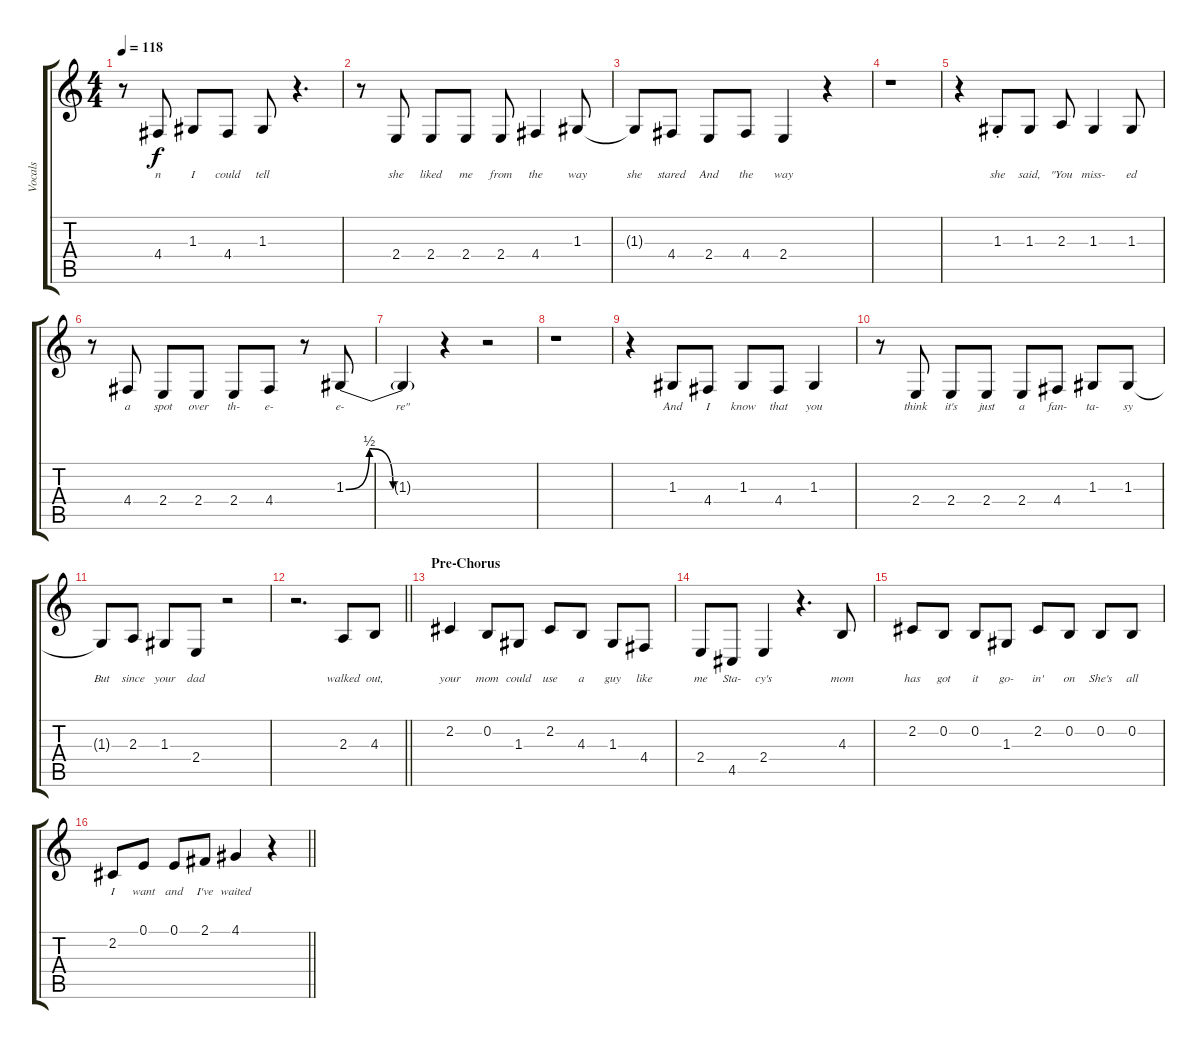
\track ("Vocals" "Vocals") {instrument tenorsax}
\staff {score tabs}
\tuning (E4 B3 G3 D3 A2 E2) {hide}
\ts (4 4)
\tempo 118
\clef g2
\ks c
r.8{dy f} 4.4.8{lyrics (0 "n") lyrics (1 "") lyrics (2 "") lyrics (3 "") lyrics (4 "")} 1.3.8{lyrics (0 "I") lyrics (1 "") lyrics (2 "") lyrics (3 "") lyrics (4 "")} 4.4.8{lyrics (0 "could") lyrics (1 "") lyrics (2 "") lyrics (3 "") lyrics (4 "")} 1.3.8{lyrics (0 "tell") lyrics (1 "") lyrics (2 "") lyrics (3 "") lyrics (4 "")} r.4{d} |
r.8 2.4.8{lyrics (0 "she") lyrics (1 "") lyrics (2 "") lyrics (3 "") lyrics (4 "")} 2.4.8{lyrics (0 "liked") lyrics (1 "") lyrics (2 "") lyrics (3 "") lyrics (4 "")} 2.4.8{lyrics (0 "me") lyrics (1 "") lyrics (2 "") lyrics (3 "") lyrics (4 "")} 2.4.8{lyrics (0 "from") lyrics (1 "") lyrics (2 "") lyrics (3 "") lyrics (4 "")} 4.4.4{lyrics (0 "the") lyrics (1 "") lyrics (2 "") lyrics (3 "") lyrics (4 "")} 1.3.8{lyrics (0 "way") lyrics (1 "") lyrics (2 "") lyrics (3 "") lyrics (4 "")} |
1.3{t}.8{lyrics (0 "she") lyrics (1 "") lyrics (2 "") lyrics (3 "") lyrics (4 "")} 4.4.8{lyrics (0 "stared") lyrics (1 "") lyrics (2 "") lyrics (3 "") lyrics (4 "")} 2.4.8{lyrics (0 "And") lyrics (1 "") lyrics (2 "") lyrics (3 "") lyrics (4 "")} 4.4.8{lyrics (0 "the") lyrics (1 "") lyrics (2 "") lyrics (3 "") lyrics (4 "")} 2.4.4{lyrics (0 "way") lyrics (1 "") lyrics (2 "") lyrics (3 "") lyrics (4 "")} r.4 |
r.1 |
r.4 1.3{st}.8{lyrics (0 "she") lyrics (1 "") lyrics (2 "") lyrics (3 "") lyrics (4 "")} 1.3.8{lyrics (0 "said,") lyrics (1 "") lyrics (2 "") lyrics (3 "") lyrics (4 "")} 2.3.8{lyrics (0 "\"You") lyrics (1 "") lyrics (2 "") lyrics (3 "") lyrics (4 "")} 1.3.4{lyrics (0 "miss-") lyrics (1 "") lyrics (2 "") lyrics (3 "") lyrics (4 "")} 1.3.8{lyrics (0 "ed") lyrics (1 "") lyrics (2 "") lyrics (3 "") lyrics (4 "")} |
r.8 4.4.8{lyrics (0 "a") lyrics (1 "") lyrics (2 "") lyrics (3 "") lyrics (4 "")} 2.4.8{lyrics (0 "spot") lyrics (1 "") lyrics (2 "") lyrics (3 "") lyrics (4 "")} 2.4.8{lyrics (0 "over") lyrics (1 "") lyrics (2 "") lyrics (3 "") lyrics (4 "")} 2.4.8{lyrics (0 "th-") lyrics (1 "") lyrics (2 "") lyrics (3 "") lyrics (4 "")} 4.4.8{lyrics (0 "e-") lyrics (1 "") lyrics (2 "") lyrics (3 "") lyrics (4 "")} r.8 1.3{be (custom 0 0 15 2 30 0 45 0 60 0)}.8{lyrics (0 "e-") lyrics (1 "") lyrics (2 "") lyrics (3 "") lyrics (4 "")} |
1.3{t}.4{lyrics (0 "re\"") lyrics (1 "") lyrics (2 "") lyrics (3 "") lyrics (4 "")} r.4 r.2 |
r.1 |
r.4 1.3.8{lyrics (0 "And") lyrics (1 "") lyrics (2 "") lyrics (3 "") lyrics (4 "")} 4.4.8{lyrics (0 "I") lyrics (1 "") lyrics (2 "") lyrics (3 "") lyrics (4 "")} 1.3.8{lyrics (0 "know") lyrics (1 "") lyrics (2 "") lyrics (3 "") lyrics (4 "")} 4.4.8{lyrics (0 "that") lyrics (1 "") lyrics (2 "") lyrics (3 "") lyrics (4 "")} 1.3.4{lyrics (0 "you") lyrics (1 "") lyrics (2 "") lyrics (3 "") lyrics (4 "")} |
r.8 2.4.8{lyrics (0 "think") lyrics (1 "") lyrics (2 "") lyrics (3 "") lyrics (4 "")} 2.4.8{lyrics (0 "it's") lyrics (1 "") lyrics (2 "") lyrics (3 "") lyrics (4 "")} 2.4.8{lyrics (0 "just") lyrics (1 "") lyrics (2 "") lyrics (3 "") lyrics (4 "")} 2.4.8{lyrics (0 "a") lyrics (1 "") lyrics (2 "") lyrics (3 "") lyrics (4 "")} 4.4.8{lyrics (0 "fan-") lyrics (1 "") lyrics (2 "") lyrics (3 "") lyrics (4 "")} 1.3.8{lyrics (0 "ta-") lyrics (1 "") lyrics (2 "") lyrics (3 "") lyrics (4 "")} 1.3.8{lyrics (0 "sy") lyrics (1 "") lyrics (2 "") lyrics (3 "") lyrics (4 "")} |
1.3{t}.8{lyrics (0 "But") lyrics (1 "") lyrics (2 "") lyrics (3 "") lyrics (4 "")} 2.3.8{lyrics (0 "since") lyrics (1 "") lyrics (2 "") lyrics (3 "") lyrics (4 "")} 1.3.8{lyrics (0 "your") lyrics (1 "") lyrics (2 "") lyrics (3 "") lyrics (4 "")} 2.4.8{lyrics (0 "dad") lyrics (1 "") lyrics (2 "") lyrics (3 "") lyrics (4 "")} r.2 |
\barLineRight lightlight
r.2{d} 2.3.8{lyrics (0 "walked") lyrics (1 "") lyrics (2 "") lyrics (3 "") lyrics (4 "")} 4.3.8{lyrics (0 "out,") lyrics (1 "") lyrics (2 "") lyrics (3 "") lyrics (4 "")} |
\section ("" "Pre-Chorus")
2.2.4{lyrics (0 "your") lyrics (1 "") lyrics (2 "") lyrics (3 "") lyrics (4 "")} 0.2.8{lyrics (0 "mom") lyrics (1 "") lyrics (2 "") lyrics (3 "") lyrics (4 "")} 1.3.8{lyrics (0 "could") lyrics (1 "") lyrics (2 "") lyrics (3 "") lyrics (4 "")} 2.2.8{lyrics (0 "use") lyrics (1 "") lyrics (2 "") lyrics (3 "") lyrics (4 "")} 4.3.8{lyrics (0 "a") lyrics (1 "") lyrics (2 "") lyrics (3 "") lyrics (4 "")} 1.3.8{lyrics (0 "guy") lyrics (1 "") lyrics (2 "") lyrics (3 "") lyrics (4 "")} 4.4.8{lyrics (0 "like") lyrics (1 "") lyrics (2 "") lyrics (3 "") lyrics (4 "")} |
2.4.8{lyrics (0 "me") lyrics (1 "") lyrics (2 "") lyrics (3 "") lyrics (4 "")} 4.5.8{lyrics (0 "Sta-") lyrics (1 "") lyrics (2 "") lyrics (3 "") lyrics (4 "")} 2.4.4{lyrics (0 "cy's") lyrics (1 "") lyrics (2 "") lyrics (3 "") lyrics (4 "")} r.4{d} 4.3.8{lyrics (0 "mom") lyrics (1 "") lyrics (2 "") lyrics (3 "") lyrics (4 "")} |
2.2.8{lyrics (0 "has") lyrics (1 "") lyrics (2 "") lyrics (3 "") lyrics (4 "")} 0.2.8{lyrics (0 "got") lyrics (1 "") lyrics (2 "") lyrics (3 "") lyrics (4 "")} 0.2.8{lyrics (0 "it") lyrics (1 "") lyrics (2 "") lyrics (3 "") lyrics (4 "")} 1.3.8{lyrics (0 "go-") lyrics (1 "") lyrics (2 "") lyrics (3 "") lyrics (4 "")} 2.2.8{lyrics (0 "in'") lyrics (1 "") lyrics (2 "") lyrics (3 "") lyrics (4 "")} 0.2.8{lyrics (0 "on") lyrics (1 "") lyrics (2 "") lyrics (3 "") lyrics (4 "")} 0.2.8{lyrics (0 "She's") lyrics (1 "") lyrics (2 "") lyrics (3 "") lyrics (4 "")} 0.2.8{lyrics (0 "all") lyrics (1 "") lyrics (2 "") lyrics (3 "") lyrics (4 "")} |
\barLineRight lightlight
2.2.8{lyrics (0 "I") lyrics (1 "") lyrics (2 "") lyrics (3 "") lyrics (4 "")} 0.1.8{lyrics (0 "want") lyrics (1 "") lyrics (2 "") lyrics (3 "") lyrics (4 "")} 0.1.8{lyrics (0 "and") lyrics (1 "") lyrics (2 "") lyrics (3 "") lyrics (4 "")} 2.1.8{lyrics (0 "I've") lyrics (1 "") lyrics (2 "") lyrics (3 "") lyrics (4 "")} 4.1.4{lyrics (0 "waited") lyrics (1 "") lyrics (2 "") lyrics (3 "") lyrics (4 "")} r.4
